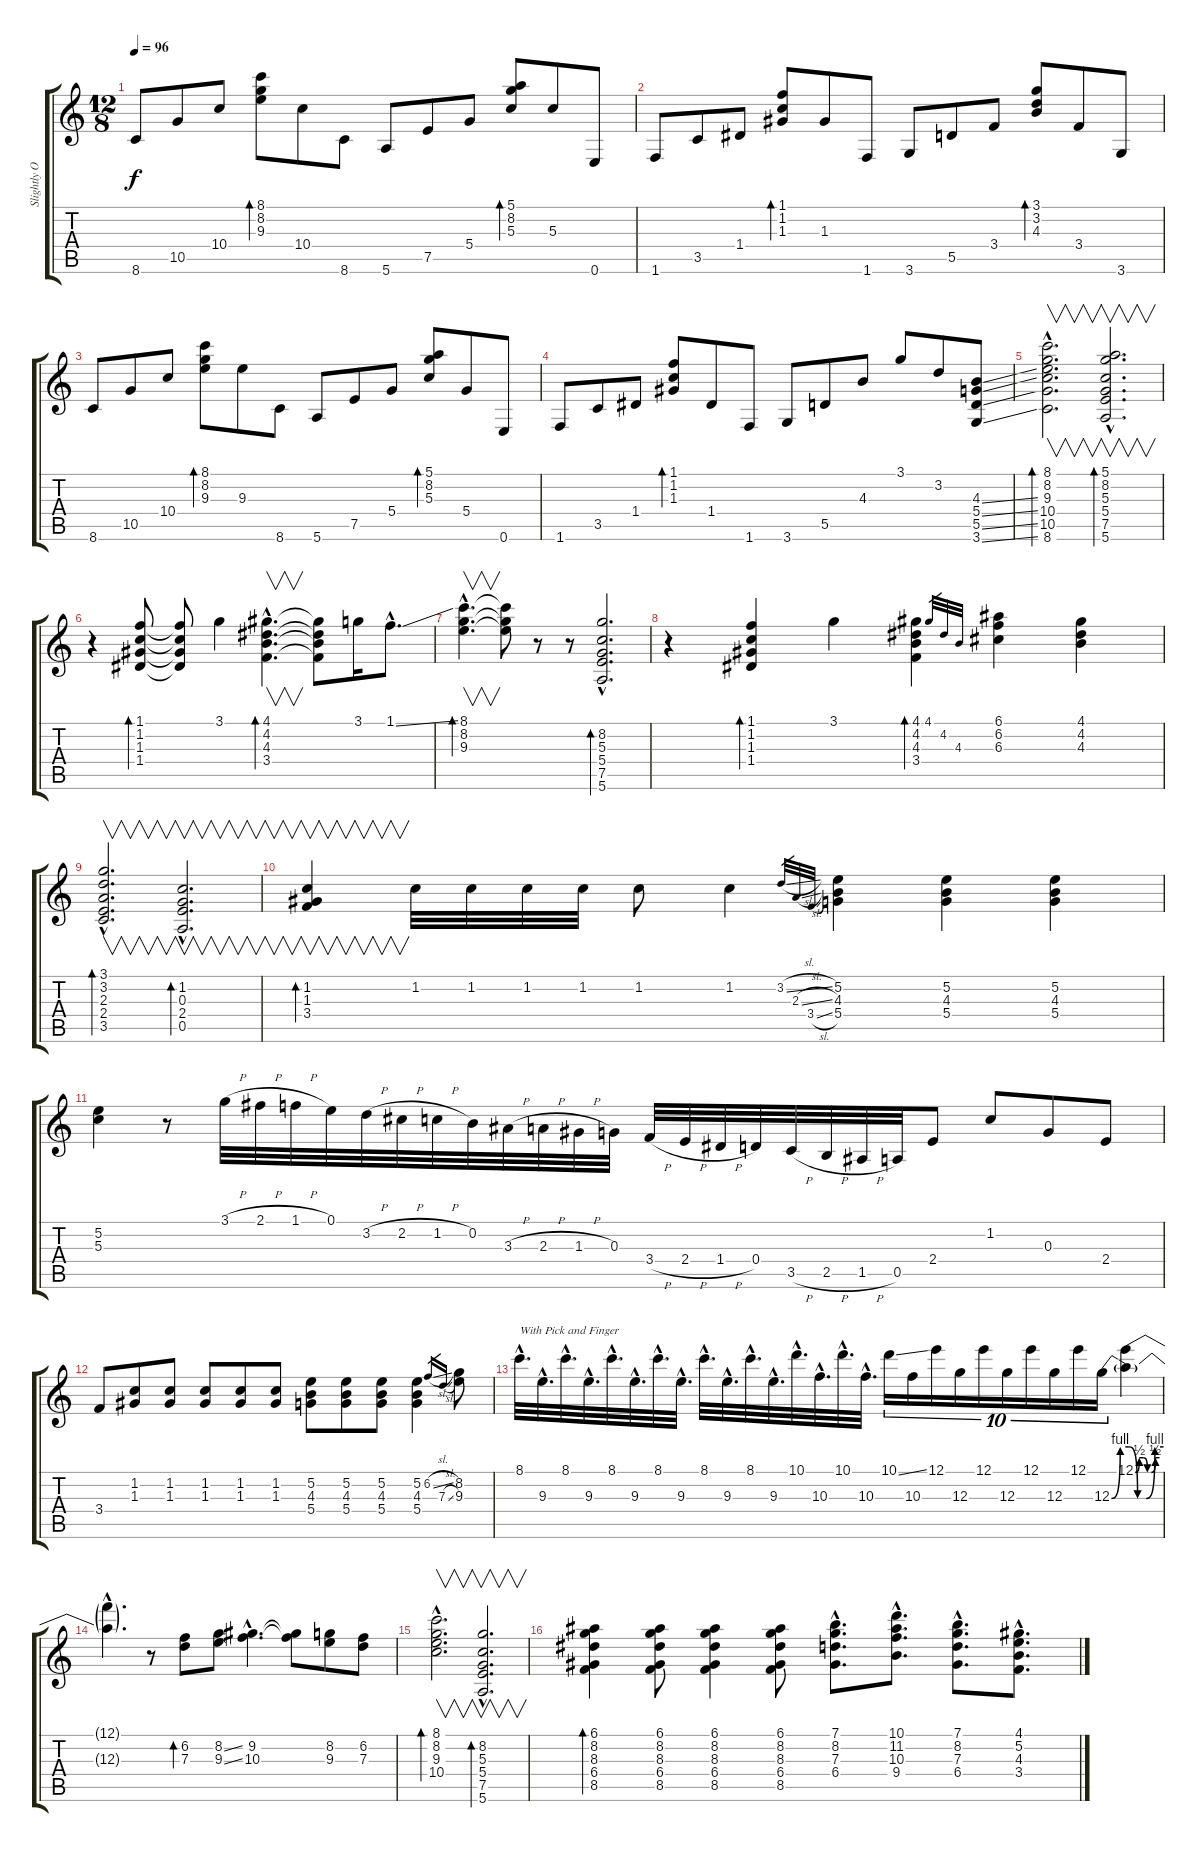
\track ("Slightly Overdriven Guitar" "Slightly O") {instrument overdrivenguitar}
\staff {score tabs}
\tuning (E4 B3 G3 D3 A2 E2) {hide}
\ts (12 8)
\tempo 96
\clef g2
\ks c
8.6.8{dy f instrument overdrivenguitar} 10.5.8 10.4.8 (8.1 8.2 9.3).8{bd 240} 10.4.8 8.6.8 5.6.8 7.5.8 5.4.8 (5.1 8.2 5.3).8{bd 240} 5.3.8 0.6.8 |
1.6.8 3.5.8 1.4.8 (1.1 1.2 1.3).8{bd 240} 1.3.8 1.6.8 3.6.8 5.5.8 3.4.8 (3.1 3.2 4.3).8{bd 240} 3.4.8 3.6.8 |
8.6.8 10.5.8 10.4.8 (8.1 8.2 9.3).8{bd 240} 9.3.8 8.6.8 5.6.8 7.5.8 5.4.8 (5.1 8.2 5.3).8{bd 240} 5.4.8 0.6.8 |
1.6.8 3.5.8 1.4.8 (1.1 1.2 1.3).8{bd 240} 1.4.8 1.6.8 3.6.8 5.5.8 4.3.8 3.1.8 3.2.8 (4.3{ss} 5.4{ss} 5.5{ss} 3.6{ss}).8 |
(8.1{hac} 8.2{hac} 9.3{hac} 10.4{hac} 10.5{hac} 8.6{hac}).2{v d bd 240} (5.1{hac} 8.2{hac} 5.3{hac} 5.4{hac} 7.5{hac} 5.6{hac}).2{v d bd 240} |
r.4 (1.1 1.2 1.3 1.4).8{bd 240} (1.1{t} 1.2{t} 1.3{t} 1.4{t}).8 3.1.4 (4.1{hac} 4.2{hac} 4.3{hac} 3.4{hac}).4{v d bd 240} (4.1{t} 4.2{t} 4.3{t} 3.4{t}).8 3.1.16 1.1{ss hac}.8{d} |
(8.1{hac} 8.2{hac} 9.3{hac}).4{v d bd 240} (8.1{t} 8.2{t} 9.3{t}).8 r.8 r.8 (8.2{hac} 5.3{hac} 5.4{hac} 7.5{hac} 5.6{hac}).2{d bd 240} |
r.4 (1.1 1.2 1.3 1.4).4{bd 240} 3.1.4 (4.1 4.2 4.3 3.4).4{bd 240} 4.1.32{gr} 4.2.32{gr} 4.3.32{gr} (6.1 6.2 6.3).4 (4.1 4.2 4.3).4 |
(3.1{hac} 3.2{hac} 2.3{hac} 2.4{hac} 3.5{hac}).2{v d bd 240} (1.2{hac} 0.3{hac} 2.4{hac} 0.5{hac}).2{v d bd 240} |
(1.2 1.3 3.4).4{v bd 240} 1.2.32 1.2.32 1.2.32 1.2.32 1.2.8 1.2.4 3.2{sl}.32{gr} 2.3{sl}.32{gr} 3.4{sl}.32{gr} (5.2 4.3 5.4).4 (5.2 4.3 5.4).4 (5.2 4.3 5.4).4 |
(5.2 5.3).4 r.8 3.1{h}.32 2.1{h}.32 1.1{h}.32 0.1.32 3.2{h}.32 2.2{h}.32 1.2{h}.32 0.2.32 3.3{h}.32 2.3{h}.32 1.3{h}.32 0.3.32 3.4{h}.32 2.4{h}.32 1.4{h}.32 0.4.32 3.5{h}.32 2.5{h}.32 1.5{h}.32 0.5.32 2.4.8 1.2.8 0.3.8 2.4.8 |
3.4.8 (1.2 1.3).8 (1.2 1.3).8 (1.2 1.3).8 (1.2 1.3).8 (1.2 1.3).8 (5.2 4.3 5.4).8 (5.2 4.3 5.4).8 (5.2 4.3 5.4).8 (5.2 4.3 5.4).4 6.2{sl}.16{gr} 7.3{sl}.16{gr} (8.2 9.3).8 |
8.1{hac}.32{d txt "With Pick and Finger"} 9.3{hac}.32{d} 8.1{hac}.32{d} 9.3{hac}.32{d} 8.1{hac}.32{d} 9.3{hac}.32{d} 8.1{hac}.32{d} 9.3{hac}.32{d} 8.1{hac}.32{d} 9.3{hac}.32{d} 8.1{hac}.32{d} 9.3{hac}.32{d} 10.1{hac}.32{d} 10.3{hac}.32{d} 10.1{hac}.32{d} 10.3{hac}.32{d} 10.1{ss}.16{tu (10 8)} 10.3.16{tu (10 8)} 12.1.16{tu (10 8)} 12.3.16{tu (10 8)} 12.1.16{tu (10 8)} 12.3.16{tu (10 8)} 12.1.16{tu (10 8)} 12.3.16{tu (10 8)} 12.1.16{tu (10 8)} 12.3{be (custom 0 0 10 4 20 4 30 0 40 0 50 4 60 4)}.16{tu (10 8)} (12.1{be (custom 0 0 10 2 20 2 30 0 40 0 50 2 60 2)} 12.3{t}).4 |
(12.1{hac t} 12.3{hac t}).4{d} r.8 (6.2 7.3).8{bd 240} (8.2{ss} 9.3{ss}).8 (9.2{hac} 10.3{hac}).4{d} (9.2{t} 10.3{t}).8 (8.2 9.3).8 (6.2 7.3).8 |
(8.1{hac} 8.2{hac} 9.3{hac} 10.4{hac}).2{v d bd 240} (8.2{hac} 5.3{hac} 5.4{hac} 7.5{hac} 5.6{hac}).2{v d bd 240} |
(6.1 8.2 8.3 6.4 8.5).4{bd 240} (6.1 8.2 8.3 6.4 8.5).8 (6.1 8.2 8.3 6.4 8.5).4 (6.1 8.2 8.3 6.4 8.5).8 (7.1{hac} 8.2{hac} 7.3{hac} 6.4{hac}).8{d} (10.1{hac} 11.2{hac} 10.3{hac} 9.4{hac}).8{d} (7.1{hac} 8.2{hac} 7.3{hac} 6.4{hac}).8{d} (4.1{hac} 5.2{hac} 4.3{hac} 3.4{hac}).8{d}
